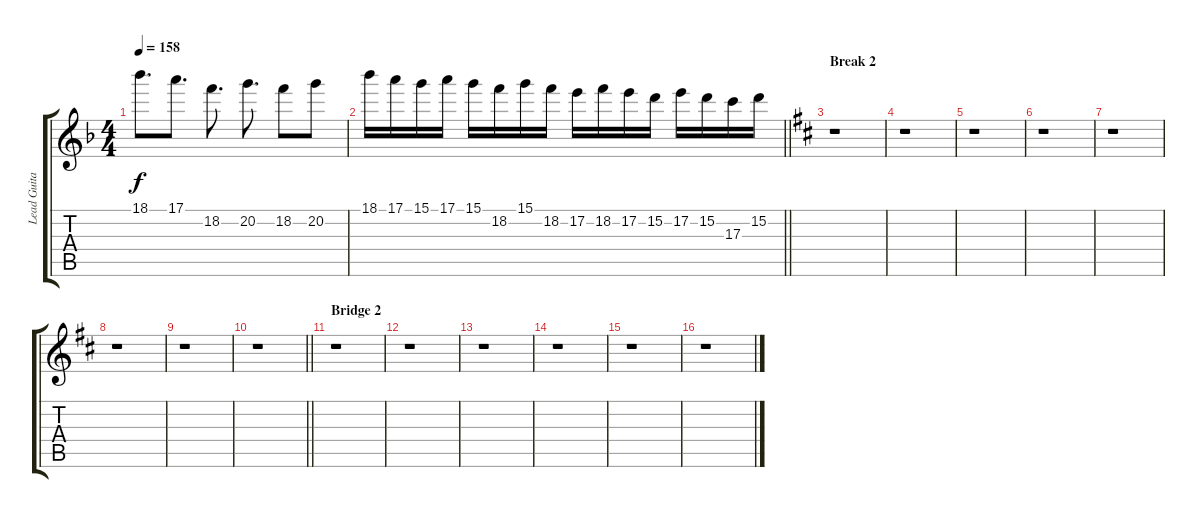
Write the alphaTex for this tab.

\track ("Lead Guitar 1: Thomas Eriksson" "Lead Guita") {instrument overdrivenguitar}
\staff {score tabs}
\tuning (E4 B3 G3 D3 A2 E2) {hide}
\ts (4 4)
\tempo 158
\clef g2
\ks dminor
18.1.8{d dy f} 17.1.8{d} 18.2.8{d} 20.2.8{d} 18.2.8 20.2.8 |
\barLineRight lightlight
18.1.16 17.1.16 15.1.16 17.1.16 15.1.16 18.2.16 15.1.16 18.2.16 17.2.16 18.2.16 17.2.16 15.2.16 17.2.16 15.2.16 17.3.16 15.2.16 |
\section ("" "Break 2")
\ks bminor
r.1 |
r.1 |
r.1 |
r.1 |
r.1 |
r.1 |
r.1 |
\barLineRight lightlight
r.1 |
\section ("" "Bridge 2")
r.1 |
r.1 |
r.1 |
r.1 |
r.1 |
r.1
